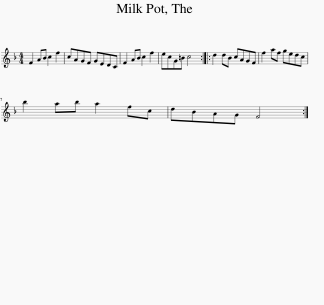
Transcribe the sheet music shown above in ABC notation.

X:1
L:1/8
M:4/4
I:linebreak $
K:F
V:1 treble
V:1
 F2 AB c2 f2 | cAGF GEDC | F2 AB c2 f2 | ecG=B c4 :: d2 dB cAGF | %5
 f2 af gedc |$ b2 ab a2 fc | dBAG F4 :| %8
